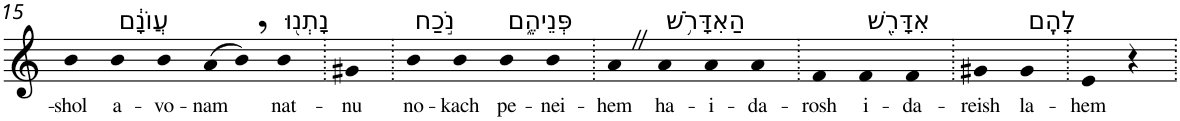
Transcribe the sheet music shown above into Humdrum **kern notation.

**kern	**text
*part1	*part1
*staff1	*staff1
*I"Piano	*
*I'Pno	*
!!LO:PB:g=z
*clefG2	*
*k[]	*
=15	=15
!	!LO:LY:b
4b	-shol
!LO:TX:a:t=עֲוֺנָ֔ם	!
!	!LO:LY:b
4b	a-
!	!LO:LY:b
4b	-vo-
!	!LO:LY:b
(>8a	-nam
8b,)	.
!LO:TX:a:t=נָתְנ֖וּ	!
!	!LO:LY:b
4b	nat-
=16.	=16.
!	!LO:LY:b
4g#X	-nu
=17.	=17.
!LO:TX:a:t=נֹ֣כַח	!
!	!LO:LY:b
4b	no-
!	!LO:LY:b
4b	-kach
!LO:TX:a:t=פְּנֵיהֶ֑ם	!
!	!LO:LY:b
4b	pe-
!	!LO:LY:b
4b	-nei-
=18.	=18.
!	!LO:LY:b
4aZ	-hem
!LO:TX:a:t=הַאִדָּרֹ֥שׁ	!
!	!LO:LY:b
4a	ha-
!	!LO:LY:b
4a	-i-
!	!LO:LY:b
4a	-da-
=19.	=19.
!	!LO:LY:b
4f	-rosh
!LO:TX:a:t=אִדָּרֵ֖שׁ	!
!	!LO:LY:b
4f	i-
!	!LO:LY:b
4f	-da-
=20.	=20.
!	!LO:LY:b
4g#X	-reish
!LO:TX:a:t=לָהֶֽם	!
!	!LO:LY:b
4g#	la-
=21.	=21.
!	!LO:LY:b
4e	-hem
4r	.
=.	=.
*-	*-
